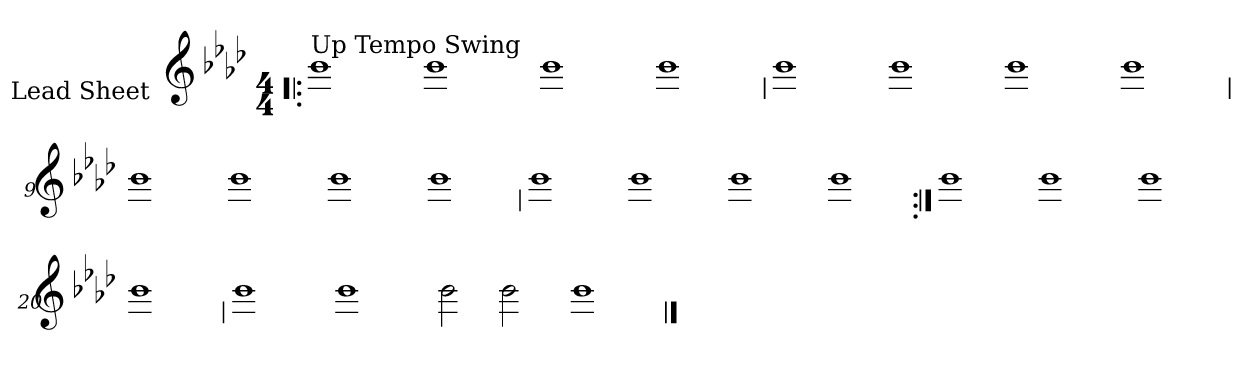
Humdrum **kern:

**kern
*part1
*staff1
*I"Lead Sheet
*stria0
*clefG2
*k[b-e-a-d-]
*A-:
*M4/4
=1!|:
!LO:TX:a:t=Up Tempo Swing
1b-
=2-
1b-
=3-
1b-
=4-
1b-
!!LO:LB:g=z
=5
1b-
=6-
1b-
=7-
1b-
=8-
1b-
!!LO:LB:g=z
=9
1b-
=10-
1b-
=11-
1b-
=12-
1b-
!!LO:LB:g=z
=13
1b-
=14-
1b-
=15-
1b-
=16-
1b-
!!LO:LB:g=z
=17:|!
1b-
=18-
1b-
=19-
1b-
=20-
1b-
!!LO:LB:g=z
=21
1b-
=22-
1b-
=23-
2b-
2b-
=24-
1b-
==
*-
